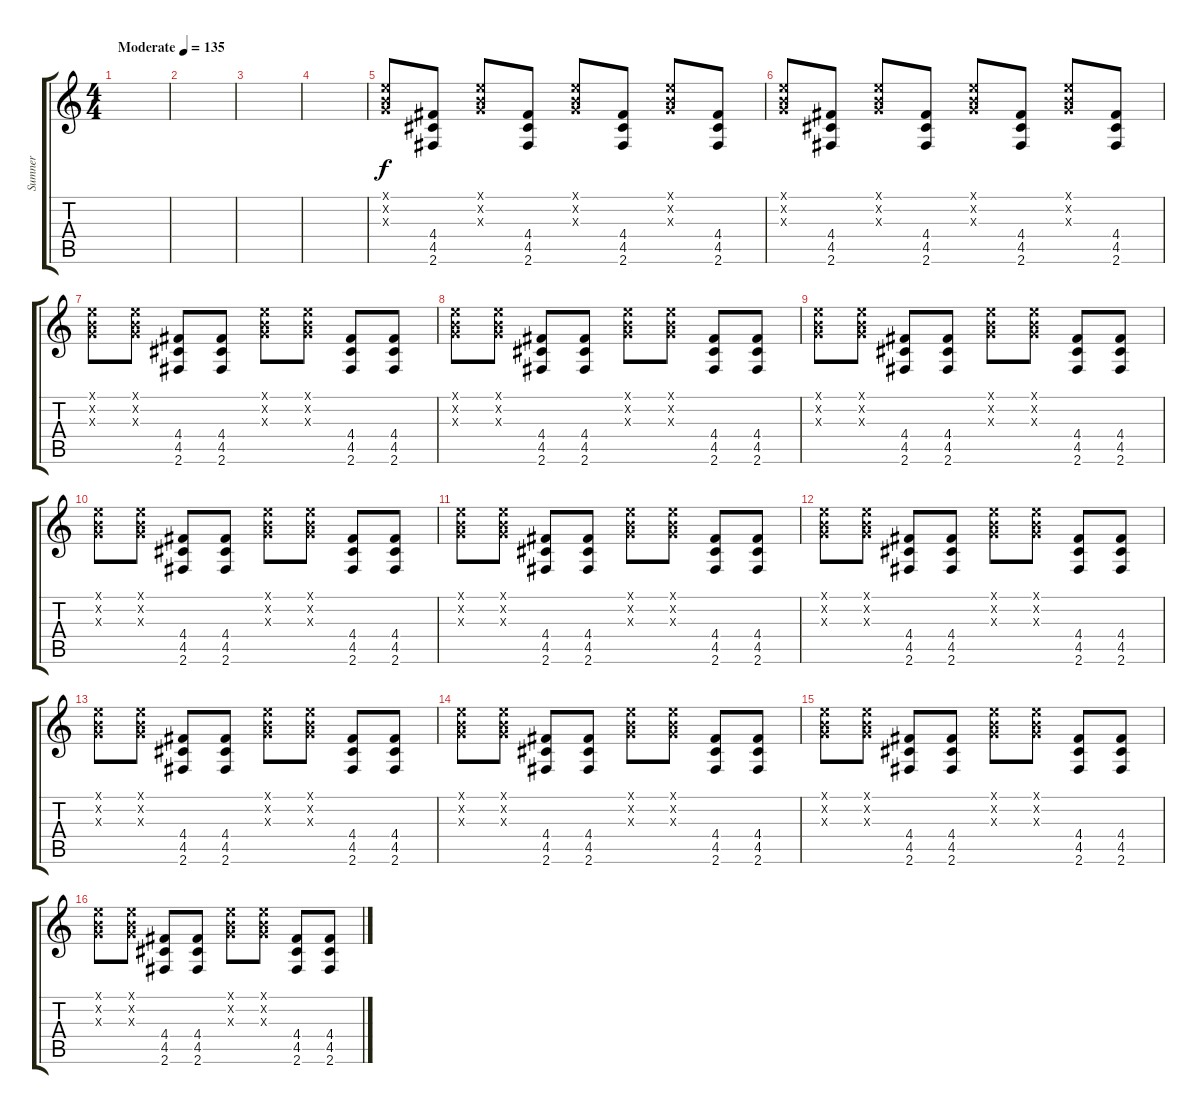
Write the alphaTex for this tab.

\track ("Sumner" "Sumner") {instrument electricguitarclean}
\staff {score tabs}
\tuning (E4 B3 G3 D3 A2 E2) {hide}
\ts (4 4)
\tempo (135 "Moderate")
\clef g2
\ks c
|
|
|
|
(0.1{x} 0.2{x} 0.3{x}).8 (4.4 4.5 2.6).8 (0.1{x} 0.2{x} 0.3{x}).8 (4.4 4.5 2.6).8 (0.1{x} 0.2{x} 0.3{x}).8 (4.4 4.5 2.6).8 (0.1{x} 0.2{x} 0.3{x}).8 (4.4 4.5 2.6).8 |
(0.1{x} 0.2{x} 0.3{x}).8 (4.4 4.5 2.6).8 (0.1{x} 0.2{x} 0.3{x}).8 (4.4 4.5 2.6).8 (0.1{x} 0.2{x} 0.3{x}).8 (4.4 4.5 2.6).8 (0.1{x} 0.2{x} 0.3{x}).8 (4.4 4.5 2.6).8 |
(0.1{x} 0.2{x} 0.3{x}).8 (0.1{x} 0.2{x} 0.3{x}).8 (4.4 4.5 2.6).8 (4.4 4.5 2.6).8 (0.1{x} 0.2{x} 0.3{x}).8 (0.1{x} 0.2{x} 0.3{x}).8 (4.4 4.5 2.6).8 (4.4 4.5 2.6).8 |
(0.1{x} 0.2{x} 0.3{x}).8 (0.1{x} 0.2{x} 0.3{x}).8 (4.4 4.5 2.6).8 (4.4 4.5 2.6).8 (0.1{x} 0.2{x} 0.3{x}).8 (0.1{x} 0.2{x} 0.3{x}).8 (4.4 4.5 2.6).8 (4.4 4.5 2.6).8 |
(0.1{x} 0.2{x} 0.3{x}).8 (0.1{x} 0.2{x} 0.3{x}).8 (4.4 4.5 2.6).8 (4.4 4.5 2.6).8 (0.1{x} 0.2{x} 0.3{x}).8 (0.1{x} 0.2{x} 0.3{x}).8 (4.4 4.5 2.6).8 (4.4 4.5 2.6).8 |
(0.1{x} 0.2{x} 0.3{x}).8 (0.1{x} 0.2{x} 0.3{x}).8 (4.4 4.5 2.6).8 (4.4 4.5 2.6).8 (0.1{x} 0.2{x} 0.3{x}).8 (0.1{x} 0.2{x} 0.3{x}).8 (4.4 4.5 2.6).8 (4.4 4.5 2.6).8 |
(0.1{x} 0.2{x} 0.3{x}).8 (0.1{x} 0.2{x} 0.3{x}).8 (4.4 4.5 2.6).8 (4.4 4.5 2.6).8 (0.1{x} 0.2{x} 0.3{x}).8 (0.1{x} 0.2{x} 0.3{x}).8 (4.4 4.5 2.6).8 (4.4 4.5 2.6).8 |
(0.1{x} 0.2{x} 0.3{x}).8 (0.1{x} 0.2{x} 0.3{x}).8 (4.4 4.5 2.6).8 (4.4 4.5 2.6).8 (0.1{x} 0.2{x} 0.3{x}).8 (0.1{x} 0.2{x} 0.3{x}).8 (4.4 4.5 2.6).8 (4.4 4.5 2.6).8 |
(0.1{x} 0.2{x} 0.3{x}).8 (0.1{x} 0.2{x} 0.3{x}).8 (4.4 4.5 2.6).8 (4.4 4.5 2.6).8 (0.1{x} 0.2{x} 0.3{x}).8 (0.1{x} 0.2{x} 0.3{x}).8 (4.4 4.5 2.6).8 (4.4 4.5 2.6).8 |
(0.1{x} 0.2{x} 0.3{x}).8 (0.1{x} 0.2{x} 0.3{x}).8 (4.4 4.5 2.6).8 (4.4 4.5 2.6).8 (0.1{x} 0.2{x} 0.3{x}).8 (0.1{x} 0.2{x} 0.3{x}).8 (4.4 4.5 2.6).8 (4.4 4.5 2.6).8 |
(0.1{x} 0.2{x} 0.3{x}).8 (0.1{x} 0.2{x} 0.3{x}).8 (4.4 4.5 2.6).8 (4.4 4.5 2.6).8 (0.1{x} 0.2{x} 0.3{x}).8 (0.1{x} 0.2{x} 0.3{x}).8 (4.4 4.5 2.6).8 (4.4 4.5 2.6).8 |
(0.1{x} 0.2{x} 0.3{x}).8 (0.1{x} 0.2{x} 0.3{x}).8 (4.4 4.5 2.6).8 (4.4 4.5 2.6).8 (0.1{x} 0.2{x} 0.3{x}).8 (0.1{x} 0.2{x} 0.3{x}).8 (4.4 4.5 2.6).8 (4.4 4.5 2.6).8
